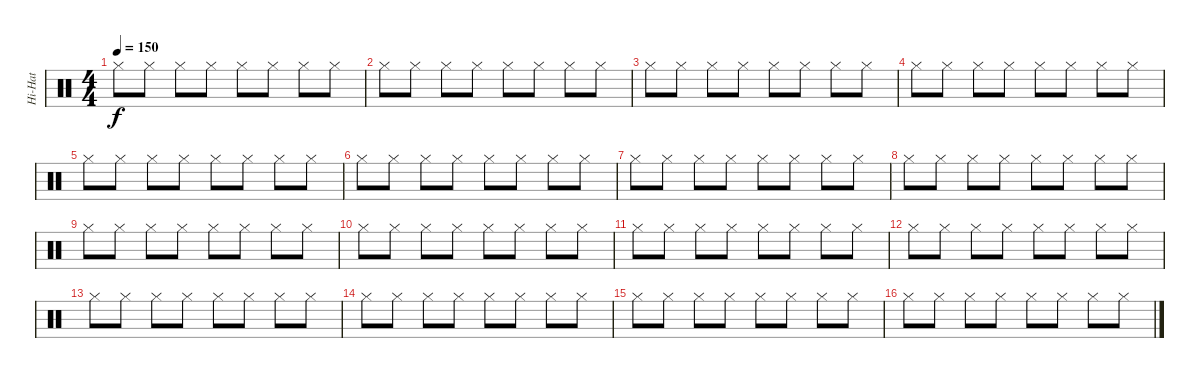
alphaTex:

\track ("Hi-Hat" "Hi-Hat") {instrument percussion}
\staff {score}
\articulation defaults
\ts (4 4)
\tempo 150
\clef neutral
\ks c "Hi-Hat (closed)".8{dy f} "Hi-Hat (closed)".8 "Hi-Hat (closed)".8 "Hi-Hat (closed)".8 "Hi-Hat (closed)".8 "Hi-Hat (closed)".8 "Hi-Hat (closed)".8 "Hi-Hat (closed)".8
|
"Hi-Hat (closed)".8 "Hi-Hat (closed)".8 "Hi-Hat (closed)".8 "Hi-Hat (closed)".8 "Hi-Hat (closed)".8 "Hi-Hat (closed)".8 "Hi-Hat (closed)".8 "Hi-Hat (closed)".8 |
"Hi-Hat (closed)".8 "Hi-Hat (closed)".8 "Hi-Hat (closed)".8 "Hi-Hat (closed)".8 "Hi-Hat (closed)".8 "Hi-Hat (closed)".8 "Hi-Hat (closed)".8 "Hi-Hat (closed)".8 |
"Hi-Hat (closed)".8 "Hi-Hat (closed)".8 "Hi-Hat (closed)".8 "Hi-Hat (closed)".8 "Hi-Hat (closed)".8 "Hi-Hat (closed)".8 "Hi-Hat (closed)".8 "Hi-Hat (closed)".8 |
"Hi-Hat (closed)".8 "Hi-Hat (closed)".8 "Hi-Hat (closed)".8 "Hi-Hat (closed)".8 "Hi-Hat (closed)".8 "Hi-Hat (closed)".8 "Hi-Hat (closed)".8 "Hi-Hat (closed)".8 |
"Hi-Hat (closed)".8 "Hi-Hat (closed)".8 "Hi-Hat (closed)".8 "Hi-Hat (closed)".8 "Hi-Hat (closed)".8 "Hi-Hat (closed)".8 "Hi-Hat (closed)".8 "Hi-Hat (closed)".8 |
"Hi-Hat (closed)".8 "Hi-Hat (closed)".8 "Hi-Hat (closed)".8 "Hi-Hat (closed)".8 "Hi-Hat (closed)".8 "Hi-Hat (closed)".8 "Hi-Hat (closed)".8 "Hi-Hat (closed)".8 |
"Hi-Hat (closed)".8 "Hi-Hat (closed)".8 "Hi-Hat (closed)".8 "Hi-Hat (closed)".8 "Hi-Hat (closed)".8 "Hi-Hat (closed)".8 "Hi-Hat (closed)".8 "Hi-Hat (closed)".8 |
"Hi-Hat (closed)".8 "Hi-Hat (closed)".8 "Hi-Hat (closed)".8 "Hi-Hat (closed)".8 "Hi-Hat (closed)".8 "Hi-Hat (closed)".8 "Hi-Hat (closed)".8 "Hi-Hat (closed)".8 |
"Hi-Hat (closed)".8 "Hi-Hat (closed)".8 "Hi-Hat (closed)".8 "Hi-Hat (closed)".8 "Hi-Hat (closed)".8 "Hi-Hat (closed)".8 "Hi-Hat (closed)".8 "Hi-Hat (closed)".8 |
"Hi-Hat (closed)".8 "Hi-Hat (closed)".8 "Hi-Hat (closed)".8 "Hi-Hat (closed)".8 "Hi-Hat (closed)".8 "Hi-Hat (closed)".8 "Hi-Hat (closed)".8 "Hi-Hat (closed)".8 |
"Hi-Hat (closed)".8 "Hi-Hat (closed)".8 "Hi-Hat (closed)".8 "Hi-Hat (closed)".8 "Hi-Hat (closed)".8 "Hi-Hat (closed)".8 "Hi-Hat (closed)".8 "Hi-Hat (closed)".8 |
"Hi-Hat (closed)".8 "Hi-Hat (closed)".8 "Hi-Hat (closed)".8 "Hi-Hat (closed)".8 "Hi-Hat (closed)".8 "Hi-Hat (closed)".8 "Hi-Hat (closed)".8 "Hi-Hat (closed)".8 |
"Hi-Hat (closed)".8 "Hi-Hat (closed)".8 "Hi-Hat (closed)".8 "Hi-Hat (closed)".8 "Hi-Hat (closed)".8 "Hi-Hat (closed)".8 "Hi-Hat (closed)".8 "Hi-Hat (closed)".8 |
"Hi-Hat (closed)".8 "Hi-Hat (closed)".8 "Hi-Hat (closed)".8 "Hi-Hat (closed)".8 "Hi-Hat (closed)".8 "Hi-Hat (closed)".8 "Hi-Hat (closed)".8 "Hi-Hat (closed)".8 |
"Hi-Hat (closed)".8 "Hi-Hat (closed)".8 "Hi-Hat (closed)".8 "Hi-Hat (closed)".8 "Hi-Hat (closed)".8 "Hi-Hat (closed)".8 "Hi-Hat (closed)".8 "Hi-Hat (closed)".8
